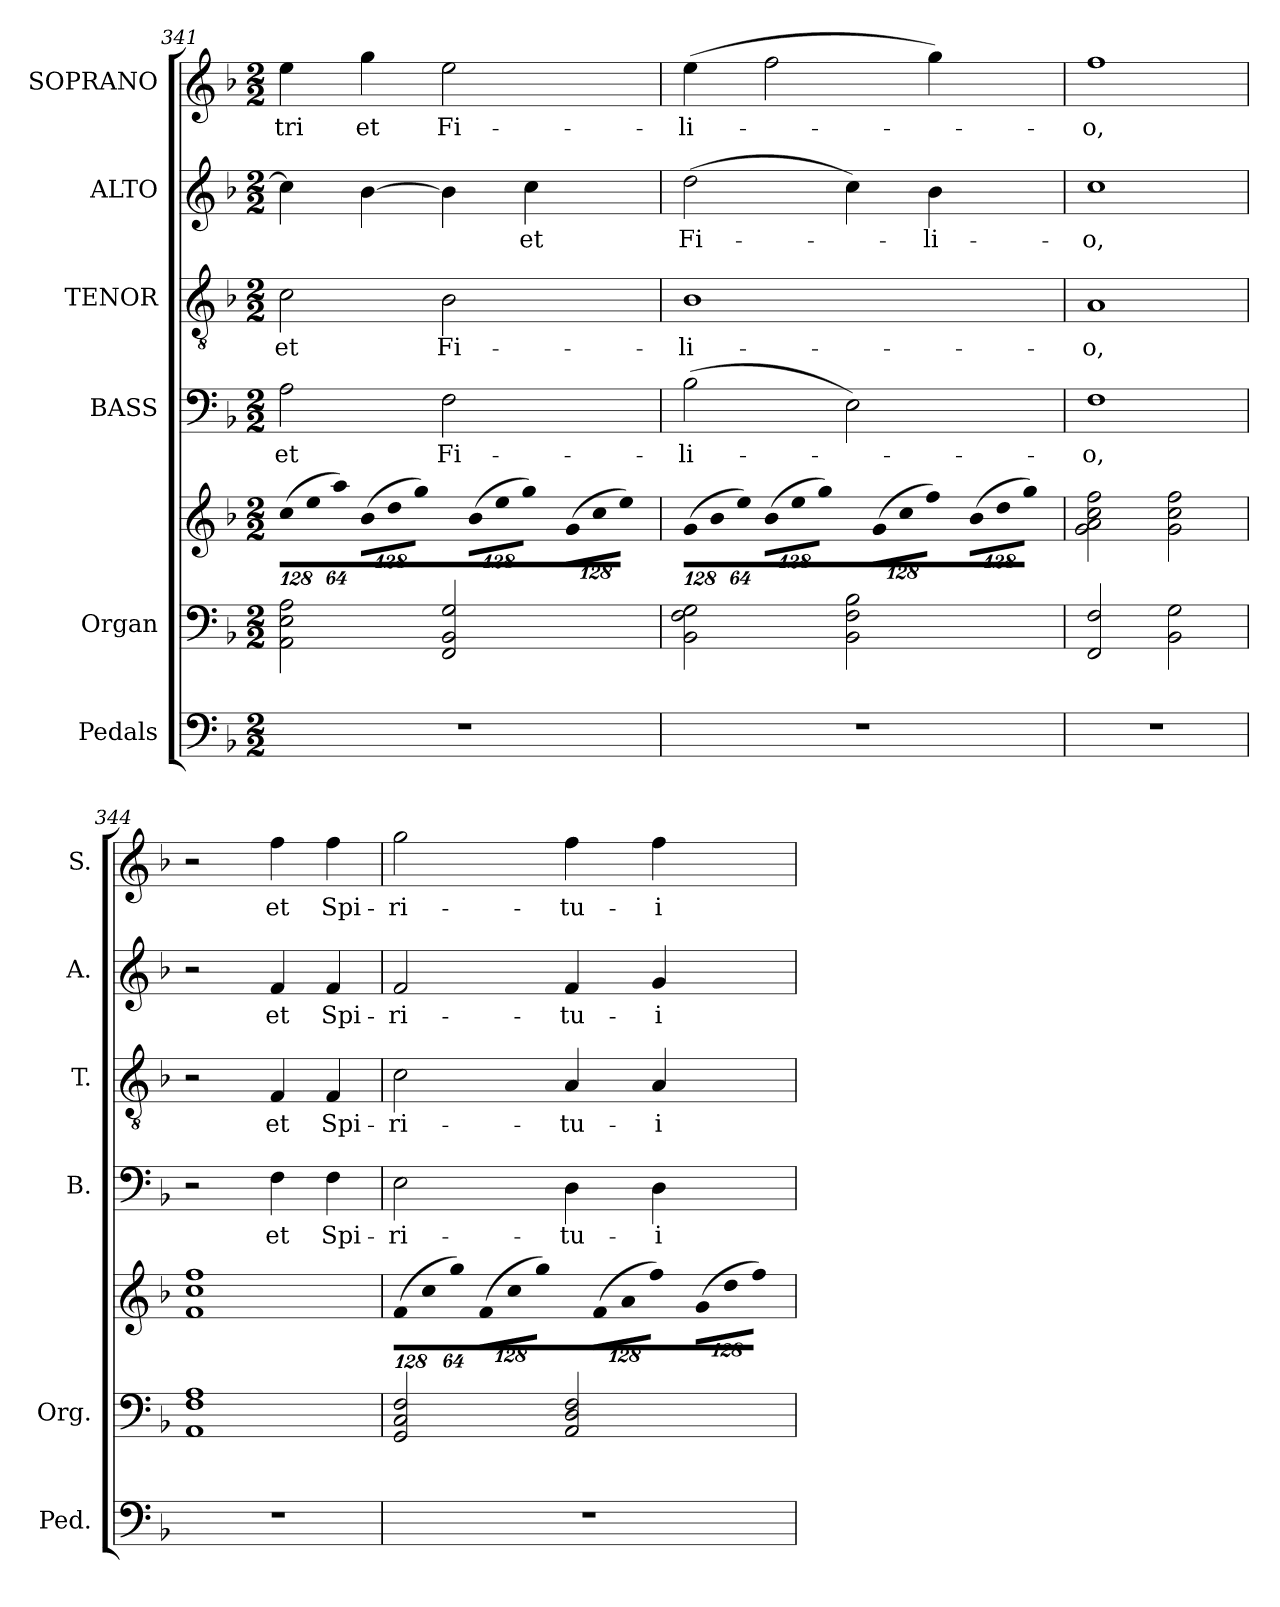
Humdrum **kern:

**kern	**kern	**kern	**kern	**text	**kern	**text	**kern	**text	**kern	**text
*part6	*part5	*part5	*part4	*part4	*part3	*part3	*part2	*part2	*part1	*part1
*staff7	*staff6	*staff5	*staff4	*staff4	*staff3	*staff3	*staff2	*staff2	*staff1	*staff1
*I"Pedals	*I"Organ	*	*I"BASS	*	*I"TENOR	*	*I"ALTO	*	*I"SOPRANO	*
*I'Ped.	*I'Org.	*	*I'B.	*	*I'T.	*	*I'A.	*	*I'S.	*
*clefF4	*clefF4	*clefG2	*clefF4	*	*clefGv2	*	*clefG2	*	*clefG2	*
*	*	*	*	*	*ITrd7c12	*	*	*	*	*
*k[b-]	*k[b-]	*k[b-]	*k[b-]	*	*k[b-]	*	*k[b-]	*	*k[b-]	*
*F:	*F:	*F:	*F:	*	*F:	*	*F:	*	*F:	*
*M2/2	*M2/2	*M2/2	*M2/2	*	*M2/2	*	*M2/2	*	*M2/2	*
*	*	*Xbrackettup	*	*	*	*	*	*	*	*
=341	=341	=341	=341	=341	=341	=341	=341	=341	=341	=341
!	!	!LO:N:vis=8	!	!	!	!	!	!	!	!
!	!	!	!	!LO:LY:b:color=#000000	!	!	!	!	!	!
!	!	!	!	!	!	!LO:LY:b:color=#000000	!	!	!	!
!	!	!	!	!	!	!	!	!	!	!LO:LY:b:color=#000000
1r	2AAi\ 2Ei 2Ai	(1024%85cci\L	2Ai\	et	2Ci\	et	4cci\]	.	4eei\	-tri
!	!	!LO:N:vis=8	!	!	!	!	!	!	!	!
.	.	1024%85eei\	.	.	.	.	.	.	.	.
!	!	!LO:N:vis=8	!	!	!	!	!	!	!	!
.	.	512%43aai\J)	.	.	.	.	.	.	.	.
!	!	!LO:N:vis=8	!	!	!	!	!	!	!	!
!	!	!	!	!	!	!	!	!	!	!LO:LY:b:color=#000000
.	.	(1024%85b-i\L	.	.	.	.	[>4b-i\	.	4ggi\	et
!	!	!LO:N:vis=8	!	!	!	!	!	!	!	!
.	.	1024%85ddi\	.	.	.	.	.	.	.	.
!	!	!LO:N:vis=8	!	!	!	!	!	!	!	!
.	.	512%43ggi\J)	.	.	.	.	.	.	.	.
!	!	!LO:N:vis=8	!	!	!	!	!	!	!	!
!	!	!	!	!LO:LY:b:color=#000000	!	!	!	!	!	!
!	!	!	!	!	!	!LO:LY:b:color=#000000	!	!	!	!
!	!	!	!	!	!	!	!	!	!	!LO:LY:b:color=#000000
.	2FFi/ 2BB-i 2Gi	(1024%85b-i\L	2Fi\	Fi-	2BB-i\	Fi-	4b-i\]	.	2eei\	Fi-
!	!	!LO:N:vis=8	!	!	!	!	!	!	!	!
.	.	1024%85eei\	.	.	.	.	.	.	.	.
!	!	!LO:N:vis=8	!	!	!	!	!	!	!	!
.	.	512%43ggi\J)	.	.	.	.	.	.	.	.
!	!	!LO:N:vis=8	!	!	!	!	!	!	!	!
!	!	!	!	!	!	!	!	!LO:LY:b:color=#000000	!	!
.	.	(1024%85gi\L	.	.	.	.	4cci\	-et	.	.
!	!	!LO:N:vis=8	!	!	!	!	!	!	!	!
.	.	1024%85cci\	.	.	.	.	.	.	.	.
!	!	!LO:N:vis=8	!	!	!	!	!	!	!	!
.	.	512%43eei\J)	.	.	.	.	.	.	.	.
=342	=342	=342	=342	=342	=342	=342	=342	=342	=342	=342
!	!	!LO:N:vis=8	!	!	!	!	!	!	!	!
!	!	!	!	!LO:LY:b:color=#000000	!	!	!	!	!	!
!	!	!	!	!	!	!LO:LY:b:color=#000000	!	!	!	!
!	!	!	!	!	!	!	!	!LO:LY:b:color=#000000	!	!
!	!	!	!	!	!	!	!	!	!	!LO:LY:b:color=#000000
1r	2BB-i\ 2Fi 2Gi	(1024%85gi\L	(2B-i\	-li-	1BB-i	-li-	(2ddi\	Fi-	(4eei\	-li-
!	!	!LO:N:vis=8	!	!	!	!	!	!	!	!
.	.	1024%85b-i\	.	.	.	.	.	.	.	.
!	!	!LO:N:vis=8	!	!	!	!	!	!	!	!
.	.	512%43eei\J)	.	.	.	.	.	.	.	.
!	!	!LO:N:vis=8	!	!	!	!	!	!	!	!
.	.	(1024%85b-i\L	.	.	.	.	.	.	2ffi\	.
!	!	!LO:N:vis=8	!	!	!	!	!	!	!	!
.	.	1024%85eei\	.	.	.	.	.	.	.	.
!	!	!LO:N:vis=8	!	!	!	!	!	!	!	!
.	.	512%43ggi\J)	.	.	.	.	.	.	.	.
!	!	!LO:N:vis=8	!	!	!	!	!	!	!	!
.	2BB-i\ 2Fi 2B-i	(1024%85gi\L	2Ei\)	.	.	.	4cci\)	.	.	.
!	!	!LO:N:vis=8	!	!	!	!	!	!	!	!
.	.	1024%85cci\	.	.	.	.	.	.	.	.
!	!	!LO:N:vis=8	!	!	!	!	!	!	!	!
.	.	512%43ffi\J)	.	.	.	.	.	.	.	.
!	!	!LO:N:vis=8	!	!	!	!	!	!	!	!
!	!	!	!	!	!	!	!	!LO:LY:b:color=#000000	!	!
.	.	(1024%85b-i\L	.	.	.	.	4b-i\	-li-	4ggi\)	.
!	!	!LO:N:vis=8	!	!	!	!	!	!	!	!
.	.	1024%85ddi\	.	.	.	.	.	.	.	.
!	!	!LO:N:vis=8	!	!	!	!	!	!	!	!
.	.	512%43ggi\J)	.	.	.	.	.	.	.	.
=343	=343	=343	=343	=343	=343	=343	=343	=343	=343	=343
!	!	!	!	!LO:LY:b:color=#000000	!	!	!	!	!	!
!	!	!	!	!	!	!LO:LY:b:color=#000000	!	!	!	!
!	!	!	!	!	!	!	!	!LO:LY:b:color=#000000	!	!
!	!	!	!	!	!	!	!	!	!	!LO:LY:b:color=#000000
1r	2FFi/ 2Fi	2gi\ 2ai 2cci 2ffi	1Fi	-o,	1AAi	-o,	1cci	-o,	1ffi	-o,
.	2BB-i\ 2Gi	2gi\ 2cci 2ffi	.	.	.	.	.	.	.	.
=344	=344	=344	=344	=344	=344	=344	=344	=344	=344	=344
1r	1AAi 1Fi 1Ai	1fi 1cci 1ffi	2r	.	2r	.	2r	.	2r	.
!	!	!	!	!LO:LY:b:color=#000000	!	!	!	!	!	!
!	!	!	!	!	!	!LO:LY:b:color=#000000	!	!	!	!
!	!	!	!	!	!	!	!	!LO:LY:b:color=#000000	!	!
!	!	!	!	!	!	!	!	!	!	!LO:LY:b:color=#000000
.	.	.	4Fi\	et	4FFi/	et	4fi/	et	4ffi\	et
!	!	!	!	!LO:LY:b:color=#000000	!	!	!	!	!	!
!	!	!	!	!	!	!LO:LY:b:color=#000000	!	!	!	!
!	!	!	!	!	!	!	!	!LO:LY:b:color=#000000	!	!
!	!	!	!	!	!	!	!	!	!	!LO:LY:b:color=#000000
.	.	.	4Fi\	Spi-	4FFi/	Spi-	4fi/	Spi-	4ffi\	Spi-
!!LO:LB:g=z
=345	=345	=345	=345	=345	=345	=345	=345	=345	=345	=345
!	!	!LO:N:vis=8	!	!	!	!	!	!	!	!
!	!	!	!	!LO:LY:b:color=#000000	!	!	!	!	!	!
!	!	!	!	!	!	!LO:LY:b:color=#000000	!	!	!	!
!	!	!	!	!	!	!	!	!LO:LY:b:color=#000000	!	!
!	!	!	!	!	!	!	!	!	!	!LO:LY:b:color=#000000
1r	2GGi/ 2Ci 2Fi	(1024%85fi\L	2Ei\	-ri-	2Ci\	-ri-	2fi/	-ri-	2ggi\	-ri-
!	!	!LO:N:vis=8	!	!	!	!	!	!	!	!
.	.	1024%85cci\	.	.	.	.	.	.	.	.
!	!	!LO:N:vis=8	!	!	!	!	!	!	!	!
.	.	512%43ggi\J)	.	.	.	.	.	.	.	.
!	!	!LO:N:vis=8	!	!	!	!	!	!	!	!
.	.	(1024%85fi\L	.	.	.	.	.	.	.	.
!	!	!LO:N:vis=8	!	!	!	!	!	!	!	!
.	.	1024%85cci\	.	.	.	.	.	.	.	.
!	!	!LO:N:vis=8	!	!	!	!	!	!	!	!
.	.	512%43ggi\J)	.	.	.	.	.	.	.	.
!	!	!LO:N:vis=8	!	!	!	!	!	!	!	!
!	!	!	!	!LO:LY:b:color=#000000	!	!	!	!	!	!
!	!	!	!	!	!	!LO:LY:b:color=#000000	!	!	!	!
!	!	!	!	!	!	!	!	!LO:LY:b:color=#000000	!	!
!	!	!	!	!	!	!	!	!	!	!LO:LY:b:color=#000000
.	2AAi/ 2Di 2Fi	(1024%85fi\L	4Di\	-tu-	4AAi/	-tu-	4fi/	-tu-	4ffi\	-tu-
!	!	!LO:N:vis=8	!	!	!	!	!	!	!	!
.	.	1024%85ai\	.	.	.	.	.	.	.	.
!	!	!LO:N:vis=8	!	!	!	!	!	!	!	!
.	.	512%43ffi\J)	.	.	.	.	.	.	.	.
!	!	!LO:N:vis=8	!	!	!	!	!	!	!	!
!	!	!	!	!LO:LY:b:color=#000000	!	!	!	!	!	!
!	!	!	!	!	!	!LO:LY:b:color=#000000	!	!	!	!
!	!	!	!	!	!	!	!	!LO:LY:b:color=#000000	!	!
!	!	!	!	!	!	!	!	!	!	!LO:LY:b:color=#000000
.	.	(1024%85gi\L	4Di\	-i	4AAi/	-i	4gi/	-i	4ffi\	-i
!	!	!LO:N:vis=8	!	!	!	!	!	!	!	!
.	.	1024%85ddi\	.	.	.	.	.	.	.	.
!	!	!LO:N:vis=8	!	!	!	!	!	!	!	!
.	.	512%43ffi\J)	.	.	.	.	.	.	.	.
=	=	=	=	=	=	=	=	=	=	=
*-	*-	*-	*-	*-	*-	*-	*-	*-	*-	*-
